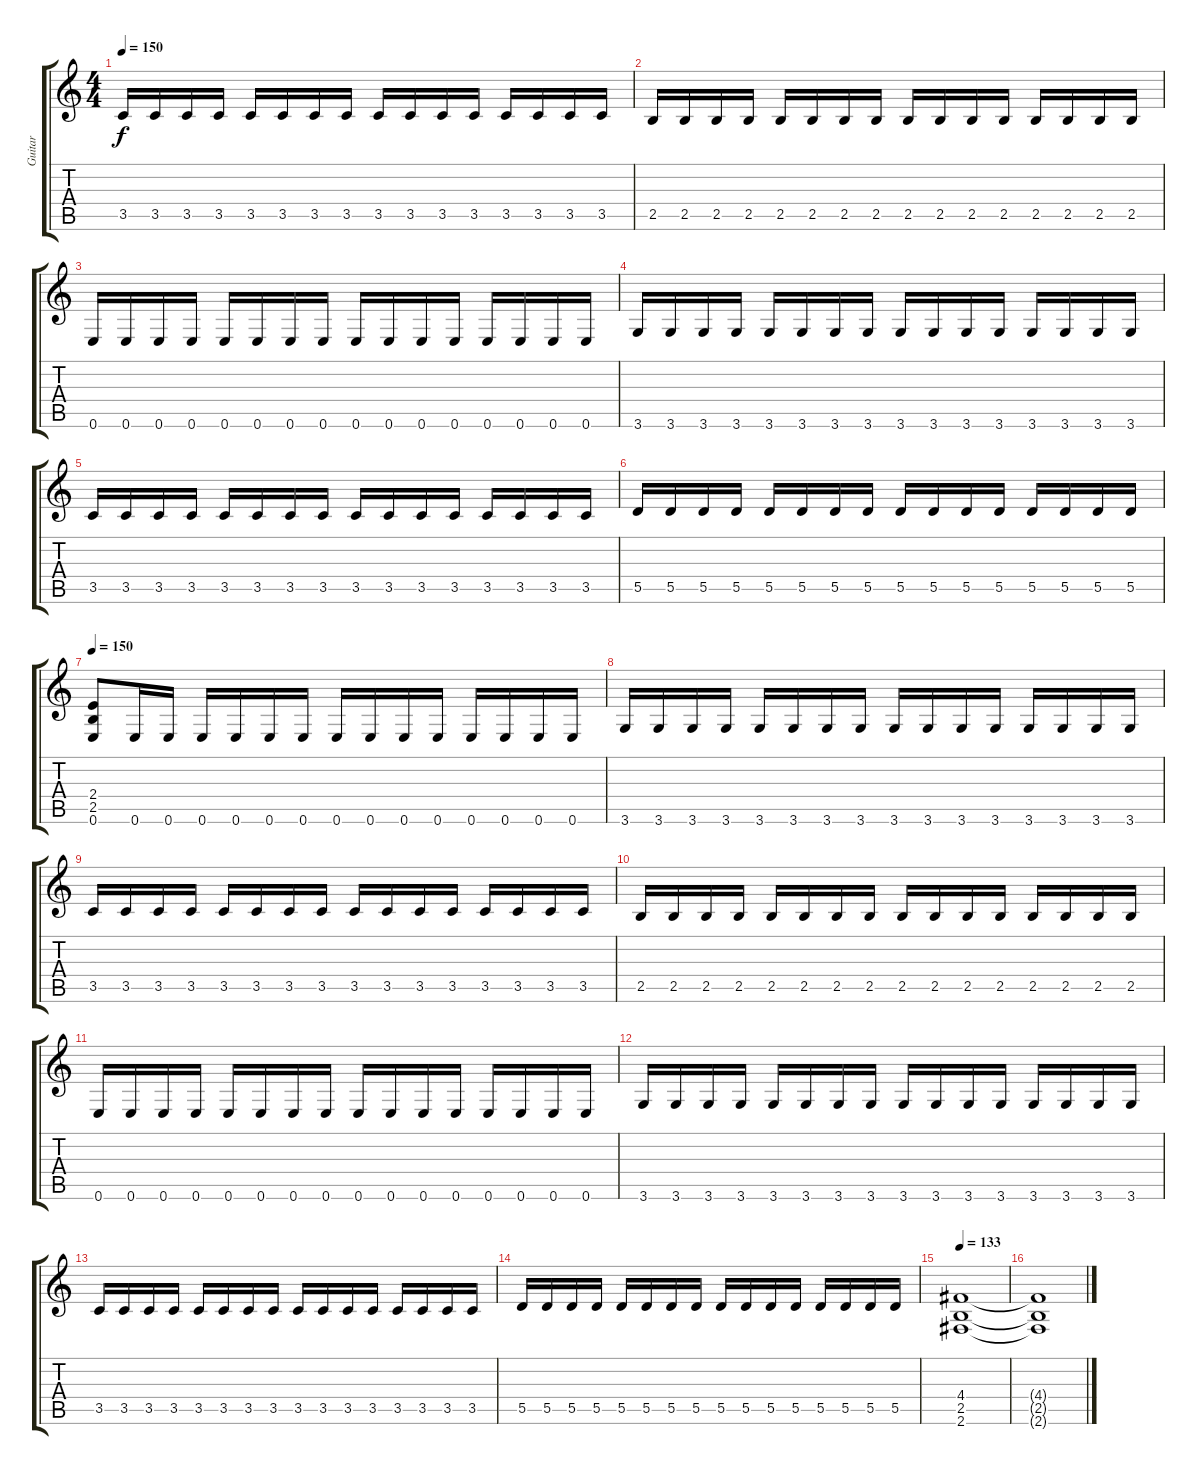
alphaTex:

\track ("Guitar" "Guitar") {instrument distortionguitar}
\staff {score tabs}
\tuning (E4 B3 G3 D3 A2 E2) {hide}
\ts (4 4)
\tempo 150
\clef g2
\ks c
3.5.16{dy f} 3.5.16 3.5.16 3.5.16 3.5.16 3.5.16 3.5.16 3.5.16 3.5.16 3.5.16 3.5.16 3.5.16 3.5.16 3.5.16 3.5.16 3.5.16 |
2.5.16 2.5.16 2.5.16 2.5.16 2.5.16 2.5.16 2.5.16 2.5.16 2.5.16 2.5.16 2.5.16 2.5.16 2.5.16 2.5.16 2.5.16 2.5.16 |
0.6.16 0.6.16 0.6.16 0.6.16 0.6.16 0.6.16 0.6.16 0.6.16 0.6.16 0.6.16 0.6.16 0.6.16 0.6.16 0.6.16 0.6.16 0.6.16 |
3.6.16 3.6.16 3.6.16 3.6.16 3.6.16 3.6.16 3.6.16 3.6.16 3.6.16 3.6.16 3.6.16 3.6.16 3.6.16 3.6.16 3.6.16 3.6.16 |
3.5.16 3.5.16 3.5.16 3.5.16 3.5.16 3.5.16 3.5.16 3.5.16 3.5.16 3.5.16 3.5.16 3.5.16 3.5.16 3.5.16 3.5.16 3.5.16 |
5.5.16 5.5.16 5.5.16 5.5.16 5.5.16 5.5.16 5.5.16 5.5.16 5.5.16 5.5.16 5.5.16 5.5.16 5.5.16 5.5.16 5.5.16 5.5.16 |
\tempo 150
(2.4 2.5 0.6).8 0.6.16 0.6.16 0.6.16 0.6.16 0.6.16 0.6.16 0.6.16 0.6.16 0.6.16 0.6.16 0.6.16 0.6.16 0.6.16 0.6.16 |
3.6.16 3.6.16 3.6.16 3.6.16 3.6.16 3.6.16 3.6.16 3.6.16 3.6.16 3.6.16 3.6.16 3.6.16 3.6.16 3.6.16 3.6.16 3.6.16 |
3.5.16 3.5.16 3.5.16 3.5.16 3.5.16 3.5.16 3.5.16 3.5.16 3.5.16 3.5.16 3.5.16 3.5.16 3.5.16 3.5.16 3.5.16 3.5.16 |
2.5.16 2.5.16 2.5.16 2.5.16 2.5.16 2.5.16 2.5.16 2.5.16 2.5.16 2.5.16 2.5.16 2.5.16 2.5.16 2.5.16 2.5.16 2.5.16 |
0.6.16 0.6.16 0.6.16 0.6.16 0.6.16 0.6.16 0.6.16 0.6.16 0.6.16 0.6.16 0.6.16 0.6.16 0.6.16 0.6.16 0.6.16 0.6.16 |
3.6.16 3.6.16 3.6.16 3.6.16 3.6.16 3.6.16 3.6.16 3.6.16 3.6.16 3.6.16 3.6.16 3.6.16 3.6.16 3.6.16 3.6.16 3.6.16 |
3.5.16 3.5.16 3.5.16 3.5.16 3.5.16 3.5.16 3.5.16 3.5.16 3.5.16 3.5.16 3.5.16 3.5.16 3.5.16 3.5.16 3.5.16 3.5.16 |
5.5.16 5.5.16 5.5.16 5.5.16 5.5.16 5.5.16 5.5.16 5.5.16 5.5.16 5.5.16 5.5.16 5.5.16 5.5.16 5.5.16 5.5.16 5.5.16 |
\tempo 133
(4.4 2.5 2.6).1 |
(4.4{t} 2.5{t} 2.6{t}).1
